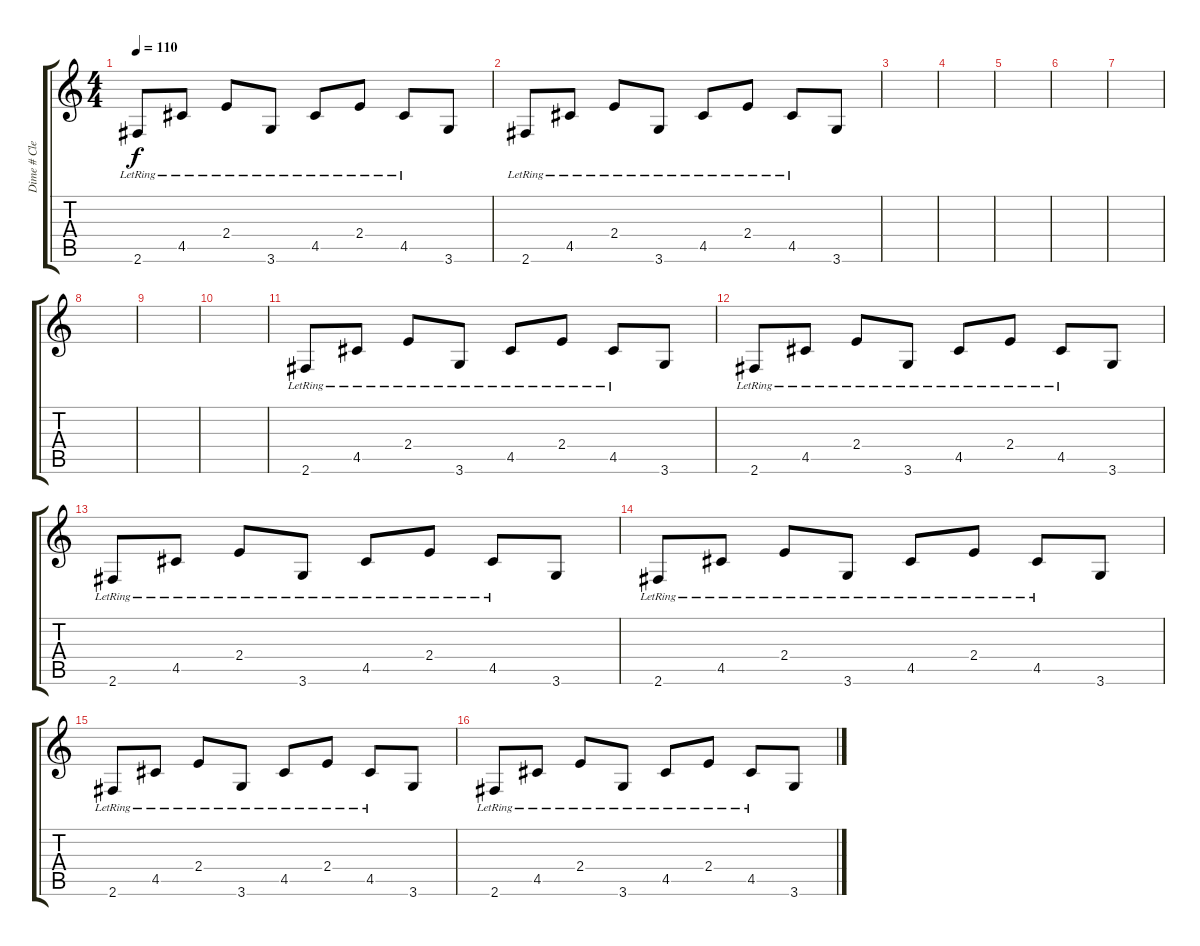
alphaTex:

\track ("Dime # Clean Guitar" "Dime # Cle") {instrument electricguitarclean}
\staff {score tabs}
\tuning (E4 B3 G3 D3 A2 E2) {hide}
\ts (4 4)
\tempo 110
\clef g2
\ks c
2.6{lr}.8{dy f} 4.5{lr}.8 2.4{lr}.8 3.6{lr}.8 4.5{lr}.8 2.4{lr}.8 4.5{lr}.8 3.6.8 |
2.6{lr}.8 4.5{lr}.8 2.4{lr}.8 3.6{lr}.8 4.5{lr}.8 2.4{lr}.8 4.5{lr}.8 3.6.8 |
|
|
|
|
|
|
|
|
2.6{lr}.8 4.5{lr}.8 2.4{lr}.8 3.6{lr}.8 4.5{lr}.8 2.4{lr}.8 4.5{lr}.8 3.6.8 |
2.6{lr}.8 4.5{lr}.8 2.4{lr}.8 3.6{lr}.8 4.5{lr}.8 2.4{lr}.8 4.5{lr}.8 3.6.8 |
2.6{lr}.8 4.5{lr}.8 2.4{lr}.8 3.6{lr}.8 4.5{lr}.8 2.4{lr}.8 4.5{lr}.8 3.6.8 |
2.6{lr}.8 4.5{lr}.8 2.4{lr}.8 3.6{lr}.8 4.5{lr}.8 2.4{lr}.8 4.5{lr}.8 3.6.8 |
2.6{lr}.8 4.5{lr}.8 2.4{lr}.8 3.6{lr}.8 4.5{lr}.8 2.4{lr}.8 4.5{lr}.8 3.6.8 |
2.6{lr}.8 4.5{lr}.8 2.4{lr}.8 3.6{lr}.8 4.5{lr}.8 2.4{lr}.8 4.5{lr}.8 3.6.8
